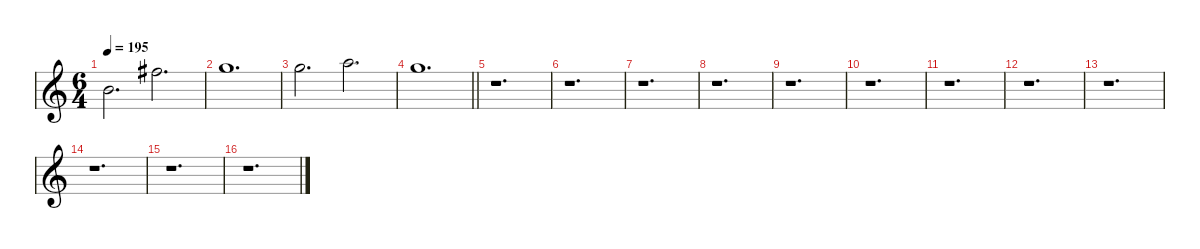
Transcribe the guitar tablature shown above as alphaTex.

\defaultSystemsLayout 4
\hideDynamics
\bracketExtendMode nobrackets
\singleTrackTrackNamePolicy hidden
\multiTrackTrackNamePolicy hidden
\firstSystemTrackNameMode fullname
\firstSystemTrackNameOrientation horizontal
\otherSystemsTrackNameOrientation horizontal
\track ("Keyboards" "vln.") {defaultSystemsLayout 16 instrument stringensemble1}
\staff {score}
\tuning (D4 A3 F3 D3 A2 D2)
\ts (6 4)
\tempo 195
\clef g2
\ks c
14.2.2{d dy f beam Down} 16.1{acc #}.2{d beam Down} |
17.1.1{d beam Down} |
17.1.2{d beam Down} 19.1.2{d beam Down} |
\barLineRight lightlight
17.1.1{d beam Down} |
r.1{d beam Down} |
r.1{d beam Down} |
r.1{d beam Down} |
r.1{d beam Down} |
r.1{d beam Down} |
r.1{d beam Down} |
r.1{d beam Down} |
r.1{d beam Down} |
r.1{d beam Down} |
r.1{d beam Down} |
r.1{d beam Down} |
r.1{d beam Down}
